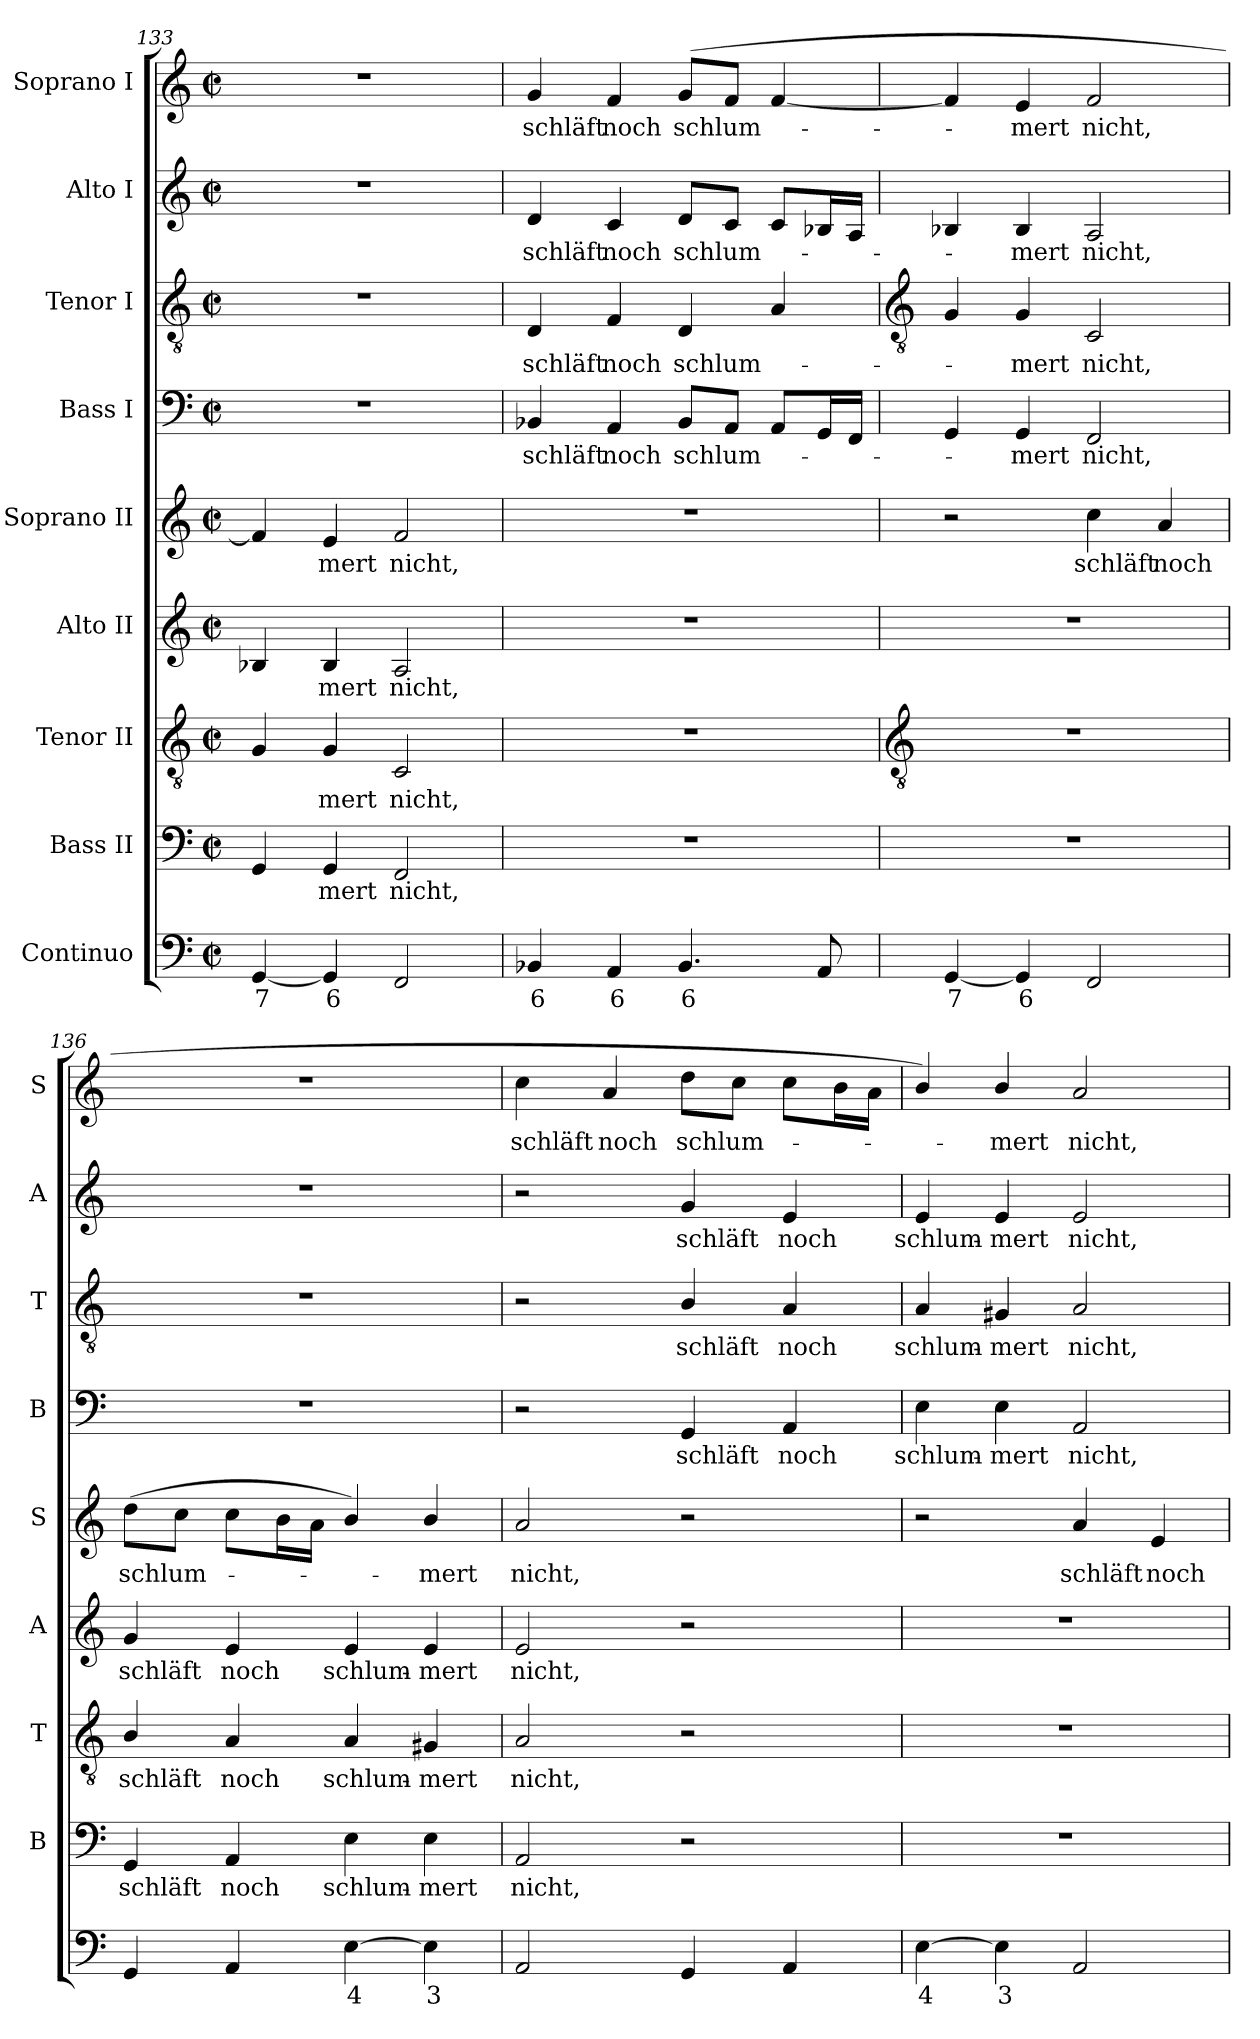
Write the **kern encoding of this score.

**kern	**text	**kern	**text	**kern	**text	**kern	**text	**kern	**text	**kern	**text	**kern	**text	**kern	**text	**kern	**text
*part9	*part9	*part8	*part8	*part7	*part7	*part6	*part6	*part5	*part5	*part4	*part4	*part3	*part3	*part2	*part2	*part1	*part1
*staff9	*staff9	*staff8	*staff8	*staff7	*staff7	*staff6	*staff6	*staff5	*staff5	*staff4	*staff4	*staff3	*staff3	*staff2	*staff2	*staff1	*staff1
*I"Continuo	*	*I"Bass II	*	*I"Tenor II	*	*I"Alto II	*	*I"Soprano II	*	*I"Bass I	*	*I"Tenor I	*	*I"Alto I	*	*I"Soprano I	*
*	*	*I'B	*	*I'T	*	*I'A	*	*I'S	*	*I'B	*	*I'T	*	*I'A	*	*I'S	*
*clefF4	*	*clefF4	*	*clefGv2	*	*clefG2	*	*clefG2	*	*clefF4	*	*clefGv2	*	*clefG2	*	*clefG2	*
*k[]	*	*k[]	*	*k[]	*	*k[]	*	*k[]	*	*k[]	*	*k[]	*	*k[]	*	*k[]	*
*C:	*	*C:	*	*C:	*	*C:	*	*C:	*	*C:	*	*C:	*	*C:	*	*C:	*
*M2/2	*	*M2/2	*	*M2/2	*	*M2/2	*	*M2/2	*	*M2/2	*	*M2/2	*	*M2/2	*	*M2/2	*
*met(c|)	*	*met(c|)	*	*met(c|)	*	*met(c|)	*	*met(c|)	*	*met(c|)	*	*met(c|)	*	*met(c|)	*	*met(c|)	*
=133	=133	=133	=133	=133	=133	=133	=133	=133	=133	=133	=133	=133	=133	=133	=133	=133	=133
!	!LO:LY:b	!	!	!	!	!	!	!	!	!	!	!	!	!	!	!	!
[4GG	7	4GG	.	4G	.	4B-X	.	4f]	.	1r	.	1r	.	1r	.	1r	.
!	!LO:LY:b	!	!LO:LY:b	!	!LO:LY:b	!	!LO:LY:b	!	!LO:LY:b	!	!	!	!	!	!	!	!
4GG]	6	4GG	mert	4G	mert	4B-	mert	4e	mert	.	.	.	.	.	.	.	.
!	!	!	!LO:LY:b	!	!LO:LY:b	!	!LO:LY:b	!	!LO:LY:b	!	!	!	!	!	!	!	!
2FF	.	2FF	nicht,	2C	nicht,	2A	nicht,	2f	nicht,	.	.	.	.	.	.	.	.
=134	=134	=134	=134	=134	=134	=134	=134	=134	=134	=134	=134	=134	=134	=134	=134	=134	=134
!	!LO:LY:b	!	!	!	!	!	!	!	!	!	!LO:LY:b	!	!LO:LY:b	!	!LO:LY:b	!	!LO:LY:b
4BB-X	6	1r	.	1r	.	1r	.	1r	.	4BB-X	schläft	4D	schläft	4d	schläft	4g	schläft
!	!LO:LY:b	!	!	!	!	!	!	!	!	!	!LO:LY:b	!	!LO:LY:b	!	!LO:LY:b	!	!LO:LY:b
4AA	6	.	.	.	.	.	.	.	.	4AA	noch	4F	noch	4c	noch	4f	noch
!	!LO:LY:b	!	!	!	!	!	!	!	!	!	!LO:LY:b	!	!LO:LY:b	!	!LO:LY:b	!	!LO:LY:b
4.BB-	6	.	.	.	.	.	.	.	.	8BB-L	schlum-	4D	schlum-	8dL	schlum-	(>8gL	schlum-
.	.	.	.	.	.	.	.	.	.	8AAJ	.	.	.	8cJ	.	8fJ	.
.	.	.	.	.	.	.	.	.	.	8AAL	.	4A	.	8cL	.	[4f	.
8AA	.	.	.	.	.	.	.	.	.	16GGL	.	.	.	16B-XL	.	.	.
.	.	.	.	.	.	.	.	.	.	16FFJJ	.	.	.	16AJJ	.	.	.
!!LO:LB:g=z
=135	=135	=135	=135	=135	=135	=135	=135	=135	=135	=135	=135	=135	=135	=135	=135	=135	=135
*	*	*	*	*clefGv2	*	*	*	*	*	*	*	*clefGv2	*	*	*	*	*
!	!LO:LY:b	!	!	!	!	!	!	!	!	!	!	!	!	!	!	!	!
[4GG	7	1r	.	1r	.	1r	.	2r	.	4GG	.	4G	.	4B-X	.	4f]	.
!	!LO:LY:b	!	!	!	!	!	!	!	!	!	!LO:LY:b	!	!LO:LY:b	!	!LO:LY:b	!	!LO:LY:b
4GG]	6	.	.	.	.	.	.	.	.	4GG	mert	4G	mert	4B-	mert	4e	mert
!	!	!	!	!	!	!	!	!	!LO:LY:b	!	!LO:LY:b	!	!LO:LY:b	!	!LO:LY:b	!	!LO:LY:b
2FF	.	.	.	.	.	.	.	4cc	schläft	2FF	nicht,	2C	nicht,	2A	nicht,	2f	nicht,
!	!	!	!	!	!	!	!	!	!LO:LY:b	!	!	!	!	!	!	!	!
.	.	.	.	.	.	.	.	4a	noch	.	.	.	.	.	.	.	.
=136	=136	=136	=136	=136	=136	=136	=136	=136	=136	=136	=136	=136	=136	=136	=136	=136	=136
!	!	!	!LO:LY:b	!	!LO:LY:b	!	!LO:LY:b	!	!LO:LY:b	!	!	!	!	!	!	!	!
4GG	.	4GG	schläft	4B/	schläft	4g	schläft	(>8ddL	schlum-	1r	.	1r	.	1r	.	1r	.
.	.	.	.	.	.	.	.	8ccJ	.	.	.	.	.	.	.	.	.
!	!	!	!LO:LY:b	!	!LO:LY:b	!	!LO:LY:b	!	!	!	!	!	!	!	!	!	!
4AA	.	4AA	noch	4A	noch	4e	noch	8ccL	.	.	.	.	.	.	.	.	.
.	.	.	.	.	.	.	.	16bL	.	.	.	.	.	.	.	.	.
.	.	.	.	.	.	.	.	16aJJ	.	.	.	.	.	.	.	.	.
!	!LO:LY:b	!	!LO:LY:b	!	!LO:LY:b	!	!LO:LY:b	!	!	!	!	!	!	!	!	!	!
[4E	4	4E	schlum-	4A	schlum-	4e	schlum-	4b/)	.	.	.	.	.	.	.	.	.
!	!LO:LY:b	!	!LO:LY:b	!	!LO:LY:b	!	!LO:LY:b	!	!LO:LY:b	!	!	!	!	!	!	!	!
4E]	3	4E	-mert	4G#X	-mert	4e	-mert	4b/	mert	.	.	.	.	.	.	.	.
=137	=137	=137	=137	=137	=137	=137	=137	=137	=137	=137	=137	=137	=137	=137	=137	=137	=137
!	!	!	!LO:LY:b	!	!LO:LY:b	!	!LO:LY:b	!	!LO:LY:b	!	!	!	!	!	!	!	!LO:LY:b
2AA	.	2AA	nicht,	2A	nicht,	2e	nicht,	2a	nicht,	2r	.	2r	.	2r	.	4cc	schläft
!	!	!	!	!	!	!	!	!	!	!	!	!	!	!	!	!	!LO:LY:b
.	.	.	.	.	.	.	.	.	.	.	.	.	.	.	.	4a	noch
!	!	!	!	!	!	!	!	!	!	!	!LO:LY:b	!	!LO:LY:b	!	!LO:LY:b	!	!LO:LY:b
4GG	.	2r	.	2r	.	2r	.	2r	.	4GG	schläft	4B/	schläft	4g	schläft	8ddL	schlum-
.	.	.	.	.	.	.	.	.	.	.	.	.	.	.	.	8ccJ	.
!	!	!	!	!	!	!	!	!	!	!	!LO:LY:b	!	!LO:LY:b	!	!LO:LY:b	!	!
4AA	.	.	.	.	.	.	.	.	.	4AA	noch	4A	noch	4e	noch	8ccL	.
.	.	.	.	.	.	.	.	.	.	.	.	.	.	.	.	16bL	.
.	.	.	.	.	.	.	.	.	.	.	.	.	.	.	.	16aJJ	.
=138	=138	=138	=138	=138	=138	=138	=138	=138	=138	=138	=138	=138	=138	=138	=138	=138	=138
!	!LO:LY:b	!	!	!	!	!	!	!	!	!	!LO:LY:b	!	!LO:LY:b	!	!LO:LY:b	!	!
[4E	4	1r	.	1r	.	1r	.	2r	.	4E	schlum-	4A	schlum-	4e	schlum-	4b/)	.
!	!LO:LY:b	!	!	!	!	!	!	!	!	!	!LO:LY:b	!	!LO:LY:b	!	!LO:LY:b	!	!LO:LY:b
4E]	3	.	.	.	.	.	.	.	.	4E	-mert	4G#X	-mert	4e	-mert	4b/	mert
!	!	!	!	!	!	!	!	!	!LO:LY:b	!	!LO:LY:b	!	!LO:LY:b	!	!LO:LY:b	!	!LO:LY:b
2AA	.	.	.	.	.	.	.	4a	schläft	2AA	nicht,	2A	nicht,	2e	nicht,	2a	nicht,
!	!	!	!	!	!	!	!	!	!LO:LY:b	!	!	!	!	!	!	!	!
.	.	.	.	.	.	.	.	4e	noch	.	.	.	.	.	.	.	.
=	=	=	=	=	=	=	=	=	=	=	=	=	=	=	=	=	=
*-	*-	*-	*-	*-	*-	*-	*-	*-	*-	*-	*-	*-	*-	*-	*-	*-	*-
